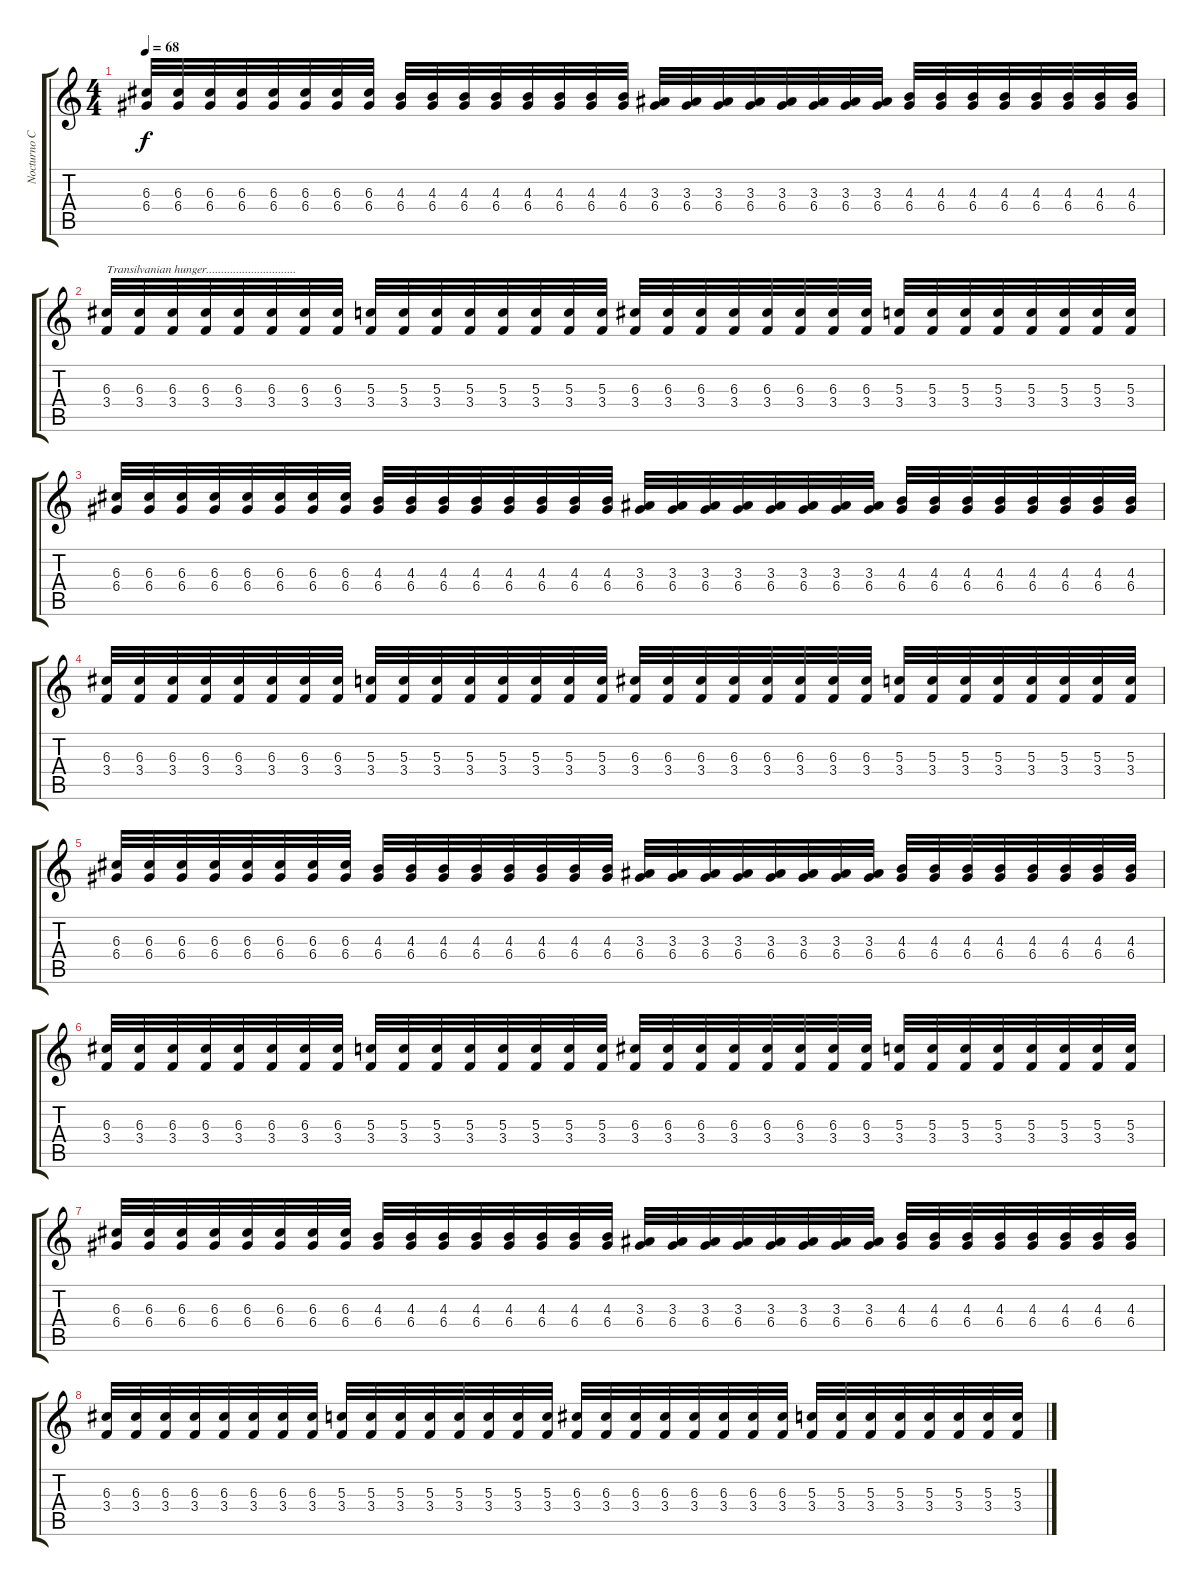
\track ("Nocturno Culto" "Nocturno C") {instrument distortionguitar}
\staff {score tabs}
\tuning (E4 B3 G3 D3 A2 E2) {hide}
\ts (4 4)
\tempo 68
\clef g2
\ks c
(6.3 6.4).32{dy f} (6.3 6.4).32 (6.3 6.4).32 (6.3 6.4).32 (6.3 6.4).32 (6.3 6.4).32 (6.3 6.4).32 (6.3 6.4).32 (4.3 6.4).32 (4.3 6.4).32 (4.3 6.4).32 (4.3 6.4).32 (4.3 6.4).32 (4.3 6.4).32 (4.3 6.4).32 (4.3 6.4).32 (3.3 6.4).32 (3.3 6.4).32 (3.3 6.4).32 (3.3 6.4).32 (3.3 6.4).32 (3.3 6.4).32 (3.3 6.4).32 (3.3 6.4).32 (4.3 6.4).32 (4.3 6.4).32 (4.3 6.4).32 (4.3 6.4).32 (4.3 6.4).32 (4.3 6.4).32 (4.3 6.4).32 (4.3 6.4).32 |
(6.3 3.4).32{txt "Transilvanian hunger.............................."} (6.3 3.4).32 (6.3 3.4).32 (6.3 3.4).32 (6.3 3.4).32 (6.3 3.4).32 (6.3 3.4).32 (6.3 3.4).32 (5.3 3.4).32 (5.3 3.4).32 (5.3 3.4).32 (5.3 3.4).32 (5.3 3.4).32 (5.3 3.4).32 (5.3 3.4).32 (5.3 3.4).32 (6.3 3.4).32 (6.3 3.4).32 (6.3 3.4).32 (6.3 3.4).32 (6.3 3.4).32 (6.3 3.4).32 (6.3 3.4).32 (6.3 3.4).32 (5.3 3.4).32 (5.3 3.4).32 (5.3 3.4).32 (5.3 3.4).32 (5.3 3.4).32 (5.3 3.4).32 (5.3 3.4).32 (5.3 3.4).32 |
(6.3 6.4).32 (6.3 6.4).32 (6.3 6.4).32 (6.3 6.4).32 (6.3 6.4).32 (6.3 6.4).32 (6.3 6.4).32 (6.3 6.4).32 (4.3 6.4).32 (4.3 6.4).32 (4.3 6.4).32 (4.3 6.4).32 (4.3 6.4).32 (4.3 6.4).32 (4.3 6.4).32 (4.3 6.4).32 (3.3 6.4).32 (3.3 6.4).32 (3.3 6.4).32 (3.3 6.4).32 (3.3 6.4).32 (3.3 6.4).32 (3.3 6.4).32 (3.3 6.4).32 (4.3 6.4).32 (4.3 6.4).32 (4.3 6.4).32 (4.3 6.4).32 (4.3 6.4).32 (4.3 6.4).32 (4.3 6.4).32 (4.3 6.4).32 |
(6.3 3.4).32 (6.3 3.4).32 (6.3 3.4).32 (6.3 3.4).32 (6.3 3.4).32 (6.3 3.4).32 (6.3 3.4).32 (6.3 3.4).32 (5.3 3.4).32 (5.3 3.4).32 (5.3 3.4).32 (5.3 3.4).32 (5.3 3.4).32 (5.3 3.4).32 (5.3 3.4).32 (5.3 3.4).32 (6.3 3.4).32 (6.3 3.4).32 (6.3 3.4).32 (6.3 3.4).32 (6.3 3.4).32 (6.3 3.4).32 (6.3 3.4).32 (6.3 3.4).32 (5.3 3.4).32 (5.3 3.4).32 (5.3 3.4).32 (5.3 3.4).32 (5.3 3.4).32 (5.3 3.4).32 (5.3 3.4).32 (5.3 3.4).32 |
(6.3 6.4).32 (6.3 6.4).32 (6.3 6.4).32 (6.3 6.4).32 (6.3 6.4).32 (6.3 6.4).32 (6.3 6.4).32 (6.3 6.4).32 (4.3 6.4).32 (4.3 6.4).32 (4.3 6.4).32 (4.3 6.4).32 (4.3 6.4).32 (4.3 6.4).32 (4.3 6.4).32 (4.3 6.4).32 (3.3 6.4).32 (3.3 6.4).32 (3.3 6.4).32 (3.3 6.4).32 (3.3 6.4).32 (3.3 6.4).32 (3.3 6.4).32 (3.3 6.4).32 (4.3 6.4).32 (4.3 6.4).32 (4.3 6.4).32 (4.3 6.4).32 (4.3 6.4).32 (4.3 6.4).32 (4.3 6.4).32 (4.3 6.4).32 |
(6.3 3.4).32 (6.3 3.4).32 (6.3 3.4).32 (6.3 3.4).32 (6.3 3.4).32 (6.3 3.4).32 (6.3 3.4).32 (6.3 3.4).32 (5.3 3.4).32 (5.3 3.4).32 (5.3 3.4).32 (5.3 3.4).32 (5.3 3.4).32 (5.3 3.4).32 (5.3 3.4).32 (5.3 3.4).32 (6.3 3.4).32 (6.3 3.4).32 (6.3 3.4).32 (6.3 3.4).32 (6.3 3.4).32 (6.3 3.4).32 (6.3 3.4).32 (6.3 3.4).32 (5.3 3.4).32 (5.3 3.4).32 (5.3 3.4).32 (5.3 3.4).32 (5.3 3.4).32 (5.3 3.4).32 (5.3 3.4).32 (5.3 3.4).32 |
(6.3 6.4).32 (6.3 6.4).32 (6.3 6.4).32 (6.3 6.4).32 (6.3 6.4).32 (6.3 6.4).32 (6.3 6.4).32 (6.3 6.4).32 (4.3 6.4).32 (4.3 6.4).32 (4.3 6.4).32 (4.3 6.4).32 (4.3 6.4).32 (4.3 6.4).32 (4.3 6.4).32 (4.3 6.4).32 (3.3 6.4).32 (3.3 6.4).32 (3.3 6.4).32 (3.3 6.4).32 (3.3 6.4).32 (3.3 6.4).32 (3.3 6.4).32 (3.3 6.4).32 (4.3 6.4).32 (4.3 6.4).32 (4.3 6.4).32 (4.3 6.4).32 (4.3 6.4).32 (4.3 6.4).32 (4.3 6.4).32 (4.3 6.4).32 |
(6.3 3.4).32 (6.3 3.4).32 (6.3 3.4).32 (6.3 3.4).32 (6.3 3.4).32 (6.3 3.4).32 (6.3 3.4).32 (6.3 3.4).32 (5.3 3.4).32 (5.3 3.4).32 (5.3 3.4).32 (5.3 3.4).32 (5.3 3.4).32 (5.3 3.4).32 (5.3 3.4).32 (5.3 3.4).32 (6.3 3.4).32 (6.3 3.4).32 (6.3 3.4).32 (6.3 3.4).32 (6.3 3.4).32 (6.3 3.4).32 (6.3 3.4).32 (6.3 3.4).32 (5.3 3.4).32 (5.3 3.4).32 (5.3 3.4).32 (5.3 3.4).32 (5.3 3.4).32 (5.3 3.4).32 (5.3 3.4).32 (5.3 3.4).32
